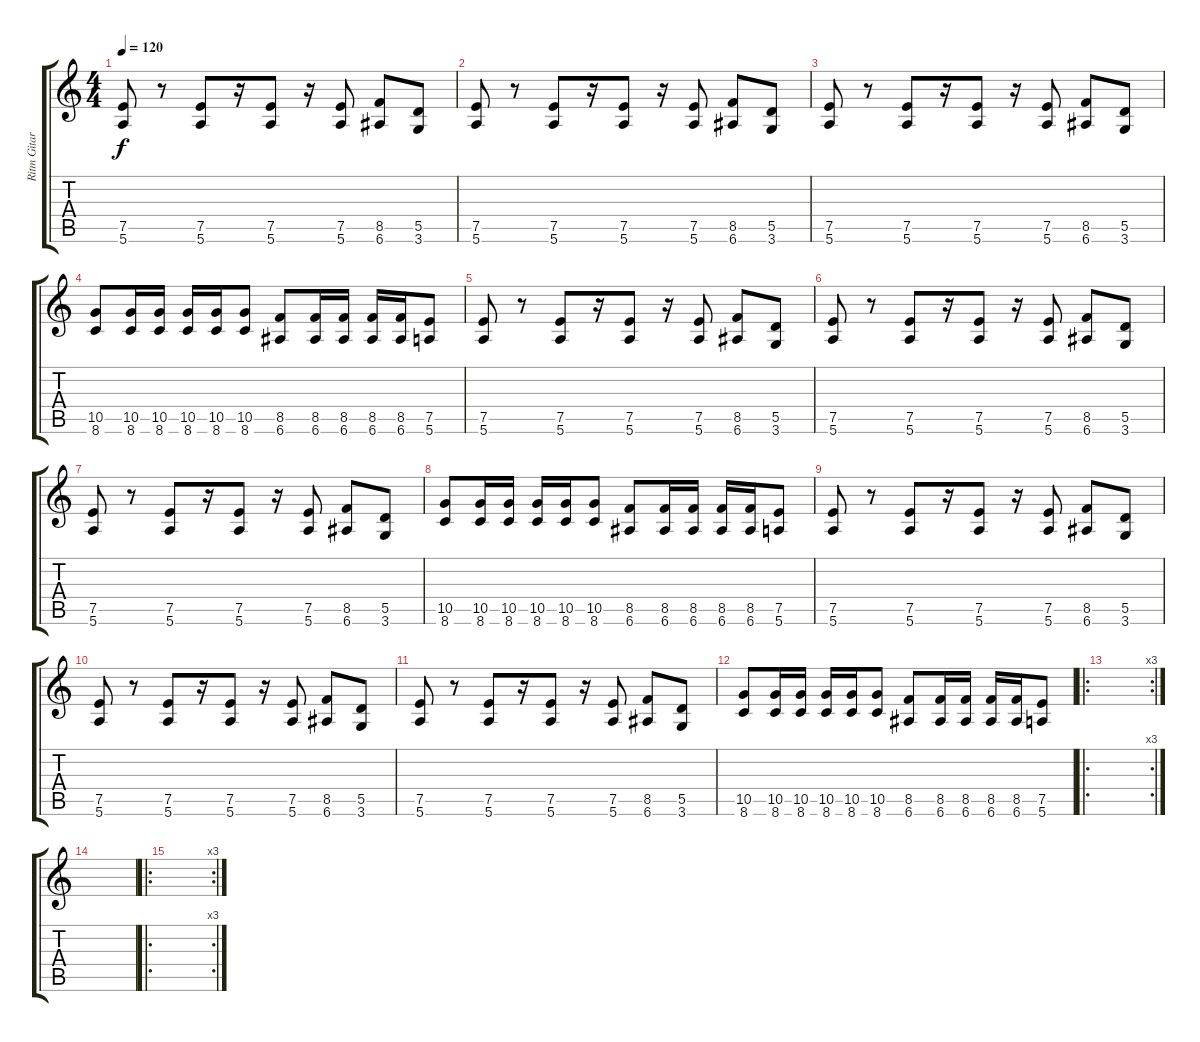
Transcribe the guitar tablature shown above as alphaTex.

\track ("Ritm Gitar" "Ritm Gitar") {instrument distortionguitar}
\staff {score tabs}
\tuning (E4 B3 G3 D3 A2 E2) {hide}
\ts (4 4)
\tempo 120
\clef g2
\ks c
(7.5 5.6).8{dy f} r.8 (7.5 5.6).8 r.16 (7.5 5.6).8 r.16 (7.5 5.6).8 (8.5 6.6).8 (5.5 3.6).8 |
(7.5 5.6).8 r.8 (7.5 5.6).8 r.16 (7.5 5.6).8 r.16 (7.5 5.6).8 (8.5 6.6).8 (5.5 3.6).8 |
(7.5 5.6).8 r.8 (7.5 5.6).8 r.16 (7.5 5.6).8 r.16 (7.5 5.6).8 (8.5 6.6).8 (5.5 3.6).8 |
(10.5 8.6).8 (10.5 8.6).16 (10.5 8.6).16 (10.5 8.6).16 (10.5 8.6).16 (10.5 8.6).8 (8.5 6.6).8 (8.5 6.6).16 (8.5 6.6).16 (8.5 6.6).16 (8.5 6.6).16 (7.5 5.6).8 |
(7.5 5.6).8 r.8 (7.5 5.6).8 r.16 (7.5 5.6).8 r.16 (7.5 5.6).8 (8.5 6.6).8 (5.5 3.6).8 |
(7.5 5.6).8 r.8 (7.5 5.6).8 r.16 (7.5 5.6).8 r.16 (7.5 5.6).8 (8.5 6.6).8 (5.5 3.6).8 |
(7.5 5.6).8 r.8 (7.5 5.6).8 r.16 (7.5 5.6).8 r.16 (7.5 5.6).8 (8.5 6.6).8 (5.5 3.6).8 |
(10.5 8.6).8 (10.5 8.6).16 (10.5 8.6).16 (10.5 8.6).16 (10.5 8.6).16 (10.5 8.6).8 (8.5 6.6).8 (8.5 6.6).16 (8.5 6.6).16 (8.5 6.6).16 (8.5 6.6).16 (7.5 5.6).8 |
(7.5 5.6).8 r.8 (7.5 5.6).8 r.16 (7.5 5.6).8 r.16 (7.5 5.6).8 (8.5 6.6).8 (5.5 3.6).8 |
(7.5 5.6).8 r.8 (7.5 5.6).8 r.16 (7.5 5.6).8 r.16 (7.5 5.6).8 (8.5 6.6).8 (5.5 3.6).8 |
(7.5 5.6).8 r.8 (7.5 5.6).8 r.16 (7.5 5.6).8 r.16 (7.5 5.6).8 (8.5 6.6).8 (5.5 3.6).8 |
(10.5 8.6).8 (10.5 8.6).16 (10.5 8.6).16 (10.5 8.6).16 (10.5 8.6).16 (10.5 8.6).8 (8.5 6.6).8 (8.5 6.6).16 (8.5 6.6).16 (8.5 6.6).16 (8.5 6.6).16 (7.5 5.6).8 |
\ro
\rc 3
|
|
\ro
\rc 3
